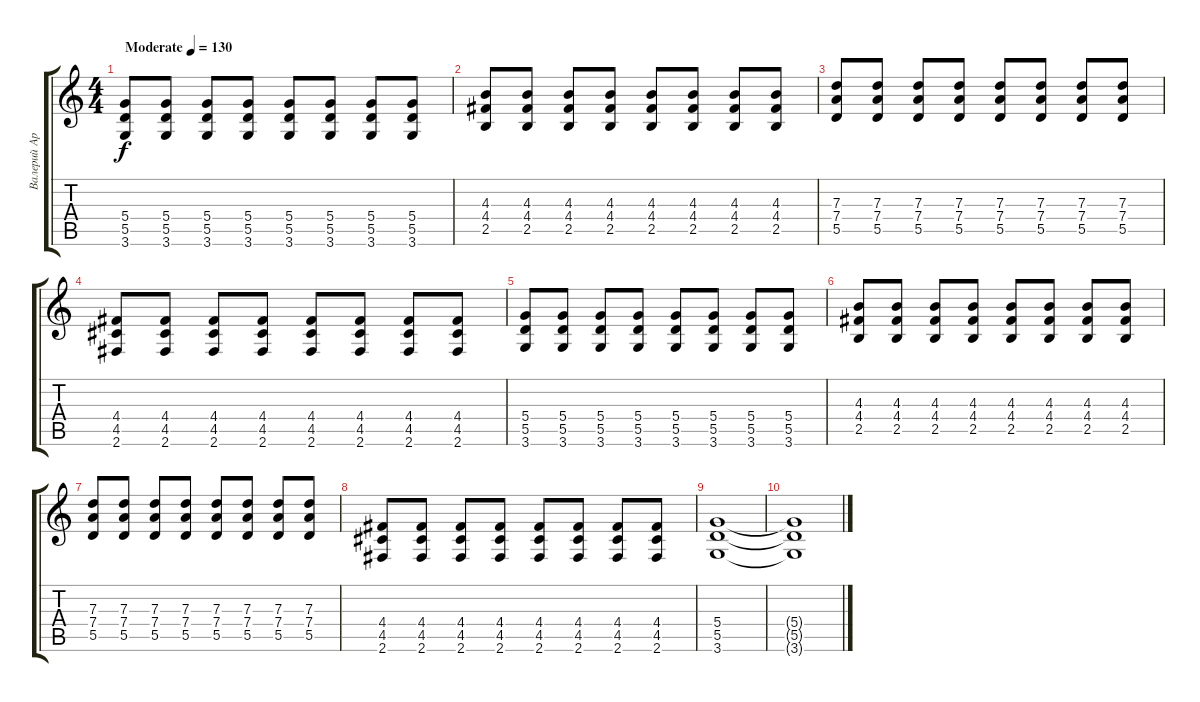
\track ("Валерий Аркадин" "Валерий Ар") {instrument distortionguitar}
\staff {score tabs}
\tuning (E4 B3 G3 D3 A2 E2) {hide}
\ts (4 4)
\tempo (130 "Moderate")
\clef g2
\ks c
(5.4 5.5 3.6).8{dy f instrument distortionguitar} (5.4 5.5 3.6).8 (5.4 5.5 3.6).8 (5.4 5.5 3.6).8 (5.4 5.5 3.6).8 (5.4 5.5 3.6).8 (5.4 5.5 3.6).8 (5.4 5.5 3.6).8 |
(4.3 4.4 2.5).8 (4.3 4.4 2.5).8 (4.3 4.4 2.5).8 (4.3 4.4 2.5).8 (4.3 4.4 2.5).8 (4.3 4.4 2.5).8 (4.3 4.4 2.5).8 (4.3 4.4 2.5).8 |
(7.3 7.4 5.5).8 (7.3 7.4 5.5).8 (7.3 7.4 5.5).8 (7.3 7.4 5.5).8 (7.3 7.4 5.5).8 (7.3 7.4 5.5).8 (7.3 7.4 5.5).8 (7.3 7.4 5.5).8 |
(4.4 4.5 2.6).8 (4.4 4.5 2.6).8 (4.4 4.5 2.6).8 (4.4 4.5 2.6).8 (4.4 4.5 2.6).8 (4.4 4.5 2.6).8 (4.4 4.5 2.6).8 (4.4 4.5 2.6).8 |
(5.4 5.5 3.6).8 (5.4 5.5 3.6).8 (5.4 5.5 3.6).8 (5.4 5.5 3.6).8 (5.4 5.5 3.6).8 (5.4 5.5 3.6).8 (5.4 5.5 3.6).8 (5.4 5.5 3.6).8 |
(4.3 4.4 2.5).8 (4.3 4.4 2.5).8 (4.3 4.4 2.5).8 (4.3 4.4 2.5).8 (4.3 4.4 2.5).8 (4.3 4.4 2.5).8 (4.3 4.4 2.5).8 (4.3 4.4 2.5).8 |
(7.3 7.4 5.5).8 (7.3 7.4 5.5).8 (7.3 7.4 5.5).8 (7.3 7.4 5.5).8 (7.3 7.4 5.5).8 (7.3 7.4 5.5).8 (7.3 7.4 5.5).8 (7.3 7.4 5.5).8 |
(4.4 4.5 2.6).8 (4.4 4.5 2.6).8 (4.4 4.5 2.6).8 (4.4 4.5 2.6).8 (4.4 4.5 2.6).8 (4.4 4.5 2.6).8 (4.4 4.5 2.6).8 (4.4 4.5 2.6).8 |
(5.4 5.5 3.6).1 |
(5.4{t} 5.5{t} 3.6{t}).1
